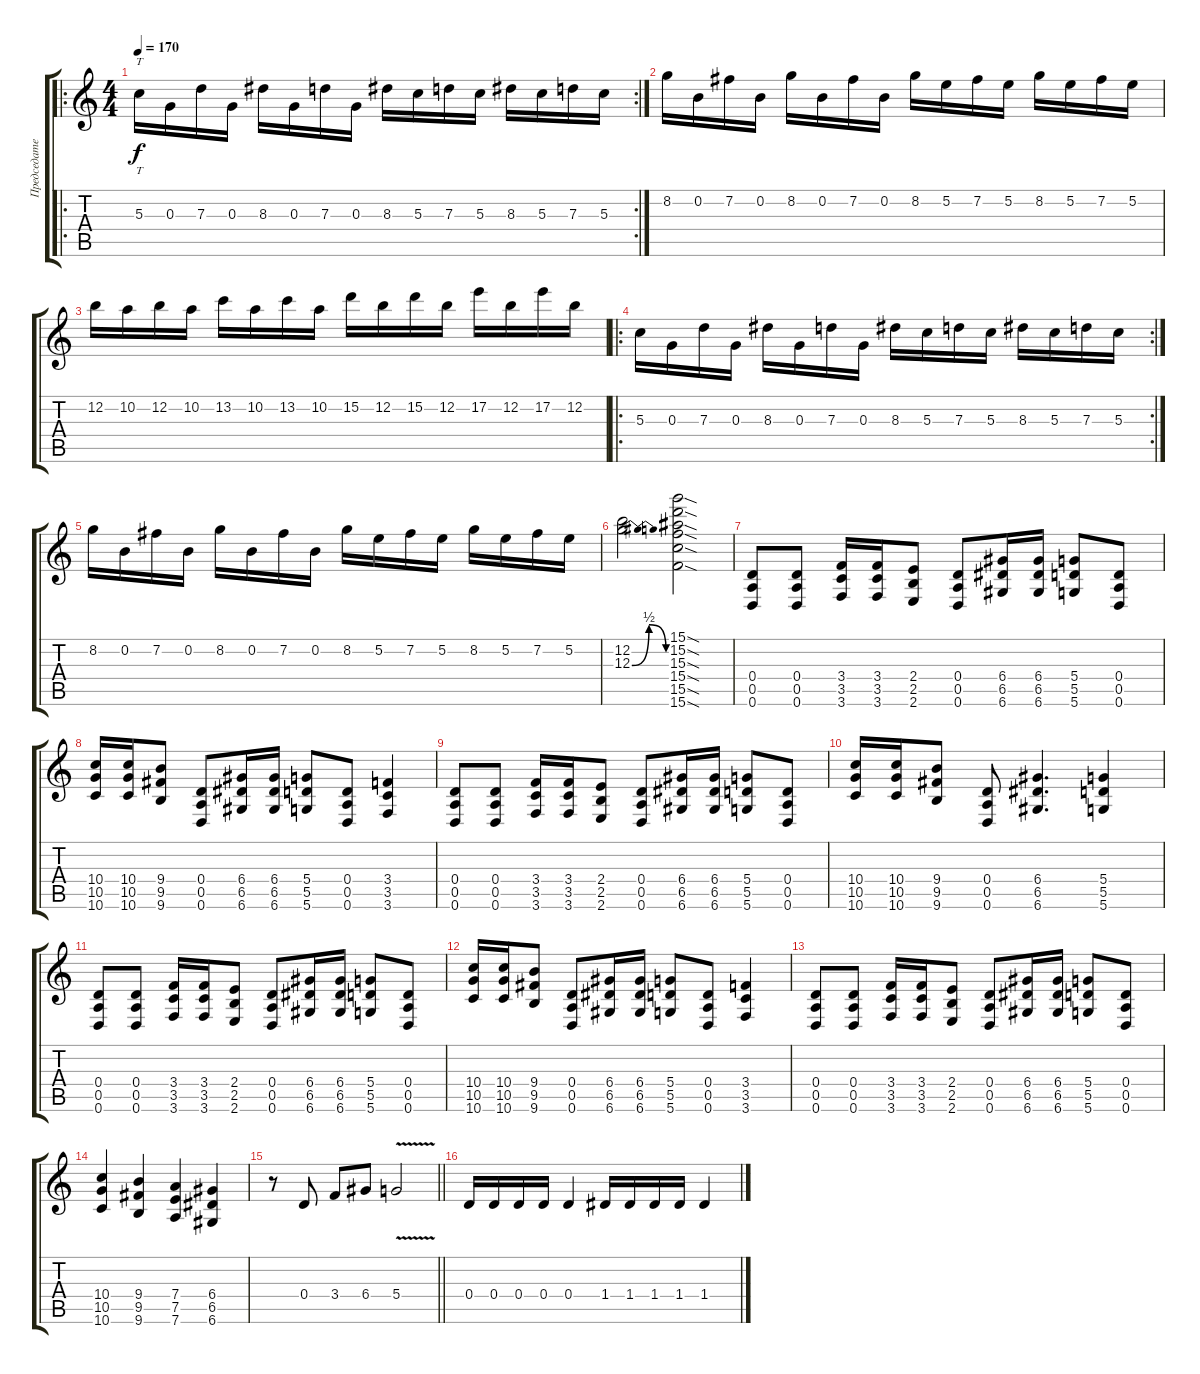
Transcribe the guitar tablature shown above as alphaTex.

\track ("Председатель" "Председате") {instrument distortionguitar}
\staff {score tabs}
\tuning (E4 B3 G3 D3 A2 D2) {hide}
\ro
\rc 2
\ts (4 4)
\tempo 170
\clef g2
\ks c
5.3.16{tt dy f volume 16} 0.3.16 7.3.16 0.3.16 8.3.16 0.3.16 7.3.16 0.3.16 8.3.16 5.3.16 7.3.16 5.3.16 8.3.16 5.3.16 7.3.16 5.3.16 |
8.2.16 0.2.16 7.2.16 0.2.16 8.2.16 0.2.16 7.2.16 0.2.16 8.2.16 5.2.16 7.2.16 5.2.16 8.2.16 5.2.16 7.2.16 5.2.16 |
12.2.16 10.2.16 12.2.16 10.2.16 13.2.16 10.2.16 13.2.16 10.2.16 15.2.16 12.2.16 15.2.16 12.2.16 17.2.16 12.2.16 17.2.16 12.2.16 |
\ro
\rc 2
5.3.16 0.3.16 7.3.16 0.3.16 8.3.16 0.3.16 7.3.16 0.3.16 8.3.16 5.3.16 7.3.16 5.3.16 8.3.16 5.3.16 7.3.16 5.3.16 |
8.2.16 0.2.16 7.2.16 0.2.16 8.2.16 0.2.16 7.2.16 0.2.16 8.2.16 5.2.16 7.2.16 5.2.16 8.2.16 5.2.16 7.2.16 5.2.16 |
(12.2 12.3{be (bendrelease 0 0 30 2 30 2 60 0)}).2 (15.1{sod} 15.2{sod} 15.3{sod} 15.4{sod} 15.5{sod} 15.6{sod}).2{volume 14} |
(0.4 0.5 0.6).8 (0.4 0.5 0.6).8 (3.4 3.5 3.6).16 (3.4 3.5 3.6).16 (2.4 2.5 2.6).8 (0.4 0.5 0.6).8 (6.4 6.5 6.6).16 (6.4 6.5 6.6).16 (5.4 5.5 5.6).8 (0.4 0.5 0.6).8 |
(10.4 10.5 10.6).16 (10.4 10.5 10.6).16 (9.4 9.5 9.6).8 (0.4 0.5 0.6).8 (6.4 6.5 6.6).16 (6.4 6.5 6.6).16 (5.4 5.5 5.6).8 (0.4 0.5 0.6).8 (3.4 3.5 3.6).4 |
(0.4 0.5 0.6).8 (0.4 0.5 0.6).8 (3.4 3.5 3.6).16 (3.4 3.5 3.6).16 (2.4 2.5 2.6).8 (0.4 0.5 0.6).8 (6.4 6.5 6.6).16 (6.4 6.5 6.6).16 (5.4 5.5 5.6).8 (0.4 0.5 0.6).8 |
(10.4 10.5 10.6).16 (10.4 10.5 10.6).16 (9.4 9.5 9.6).8 (0.4 0.5 0.6).8 (6.4 6.5 6.6).4{d} (5.4 5.5 5.6).4 |
(0.4 0.5 0.6).8 (0.4 0.5 0.6).8 (3.4 3.5 3.6).16 (3.4 3.5 3.6).16 (2.4 2.5 2.6).8 (0.4 0.5 0.6).8 (6.4 6.5 6.6).16 (6.4 6.5 6.6).16 (5.4 5.5 5.6).8 (0.4 0.5 0.6).8 |
(10.4 10.5 10.6).16 (10.4 10.5 10.6).16 (9.4 9.5 9.6).8 (0.4 0.5 0.6).8 (6.4 6.5 6.6).16 (6.4 6.5 6.6).16 (5.4 5.5 5.6).8 (0.4 0.5 0.6).8 (3.4 3.5 3.6).4 |
(0.4 0.5 0.6).8 (0.4 0.5 0.6).8 (3.4 3.5 3.6).16 (3.4 3.5 3.6).16 (2.4 2.5 2.6).8 (0.4 0.5 0.6).8 (6.4 6.5 6.6).16 (6.4 6.5 6.6).16 (5.4 5.5 5.6).8 (0.4 0.5 0.6).8 |
(10.4 10.5 10.6).4 (9.4 9.5 9.6).4 (7.4 7.5 7.6).4 (6.4 6.5 6.6).4 |
\barLineRight lightlight
r.8 0.4.8 3.4.8 6.4.8 5.4{v}.2 |
0.4.16 0.4.16 0.4.16 0.4.16 0.4.4 1.4.16 1.4.16 1.4.16 1.4.16 1.4.4
